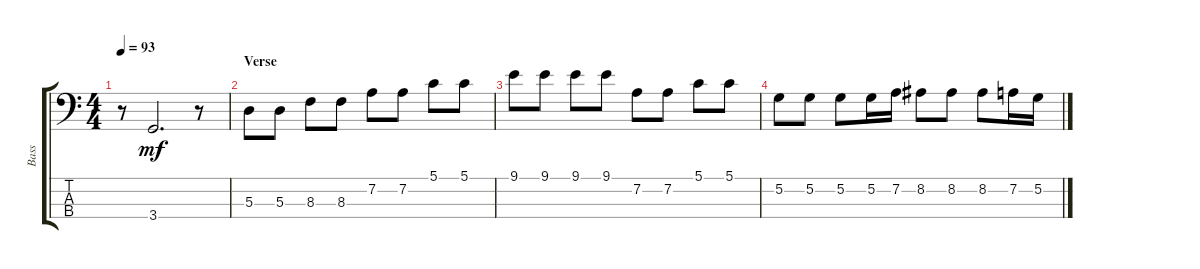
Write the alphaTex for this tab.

\track ("Bass" "Bass") {instrument electricbassfinger}
\staff {score tabs}
\tuning (G2 D2 A1 E1) {hide}
\ts (4 4)
\tempo 93
\clef f4
\ks c
r.8{dy mf} 3.4.2{d} r.8 |
\section ("" "Verse")
5.3.8 5.3.8 8.3.8 8.3.8 7.2.8 7.2.8 5.1.8 5.1.8 |
9.1.8 9.1.8 9.1.8 9.1.8 7.2.8 7.2.8 5.1.8 5.1.8 |
5.2.8 5.2.8 5.2.8 5.2.16 7.2.16 8.2.8 8.2.8 8.2.8 7.2.16 5.2.16
